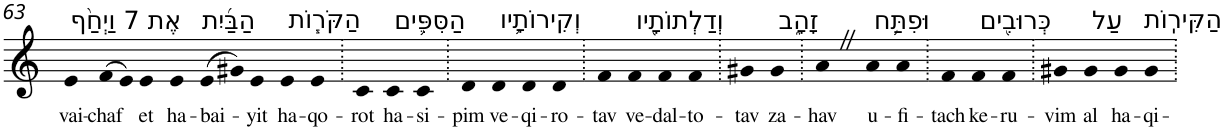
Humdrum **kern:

**kern	**text
*part1	*part1
*staff1	*staff1
*I"Piano	*
*I'Pno	*
!!LO:PB:g=z
*clefG2	*
*k[]	*
=63	=63
!LO:TX:a:t=7 וַיְחַ֨ף	!
!	!LO:LY:b
4e	vai-
!	!LO:LY:b
(>8f	-chaf
8e)	.
!LO:TX:a:t=אֶת	!
!	!LO:LY:b
4e	et
!LO:TX:a:t=הַבַּ֜יִת	!
!	!LO:LY:b
4e	ha-
!	!LO:LY:b
(>8e	-bai-
8g#X)	.
!	!LO:LY:b
4e	-yit
!LO:TX:a:t=הַקֹּר֧וֹת	!
!	!LO:LY:b
4e	ha-
!	!LO:LY:b
4e	-qo-
=64.	=64.
!	!LO:LY:b
4c	-rot
!LO:TX:a:t=הַסִּפִּ֛ים	!
!	!LO:LY:b
4c	ha-
!	!LO:LY:b
4c	-si-
=65.	=65.
!	!LO:LY:b
4d	-pim
!LO:TX:a:t=וְקִירוֹתָ֥יו	!
!	!LO:LY:b
4d	ve-
!	!LO:LY:b
4d	-qi-
!	!LO:LY:b
4d	-ro-
=66.	=66.
!	!LO:LY:b
4f	-tav
!LO:TX:a:t=וְדַלְתוֹתָ֖יו	!
!	!LO:LY:b
4f	ve-
!	!LO:LY:b
4f	-dal-
!	!LO:LY:b
4f	-to-
=67.	=67.
!	!LO:LY:b
4g#X	-tav
!LO:TX:a:t=זָהָ֑ב	!
!	!LO:LY:b
4g#	za-
=68.	=68.
!	!LO:LY:b
4aZ	-hav
!LO:TX:a:t=וּפִתַּ֥ח	!
!	!LO:LY:b
4a	u-
!	!LO:LY:b
4a	-fi-
=69.	=69.
!	!LO:LY:b
4f	-tach
!LO:TX:a:t=כְּרוּבִ֖ים	!
!	!LO:LY:b
4f	ke-
!	!LO:LY:b
4f	-ru-
=70.	=70.
!	!LO:LY:b
4g#X	-vim
!LO:TX:a:t=עַל	!
!	!LO:LY:b
4g#	al
!LO:TX:a:t=הַקִּירֽוֹת	!
!	!LO:LY:b
4g#	ha-
!	!LO:LY:b
4g#	-qi-
=.	=.
*-	*-
